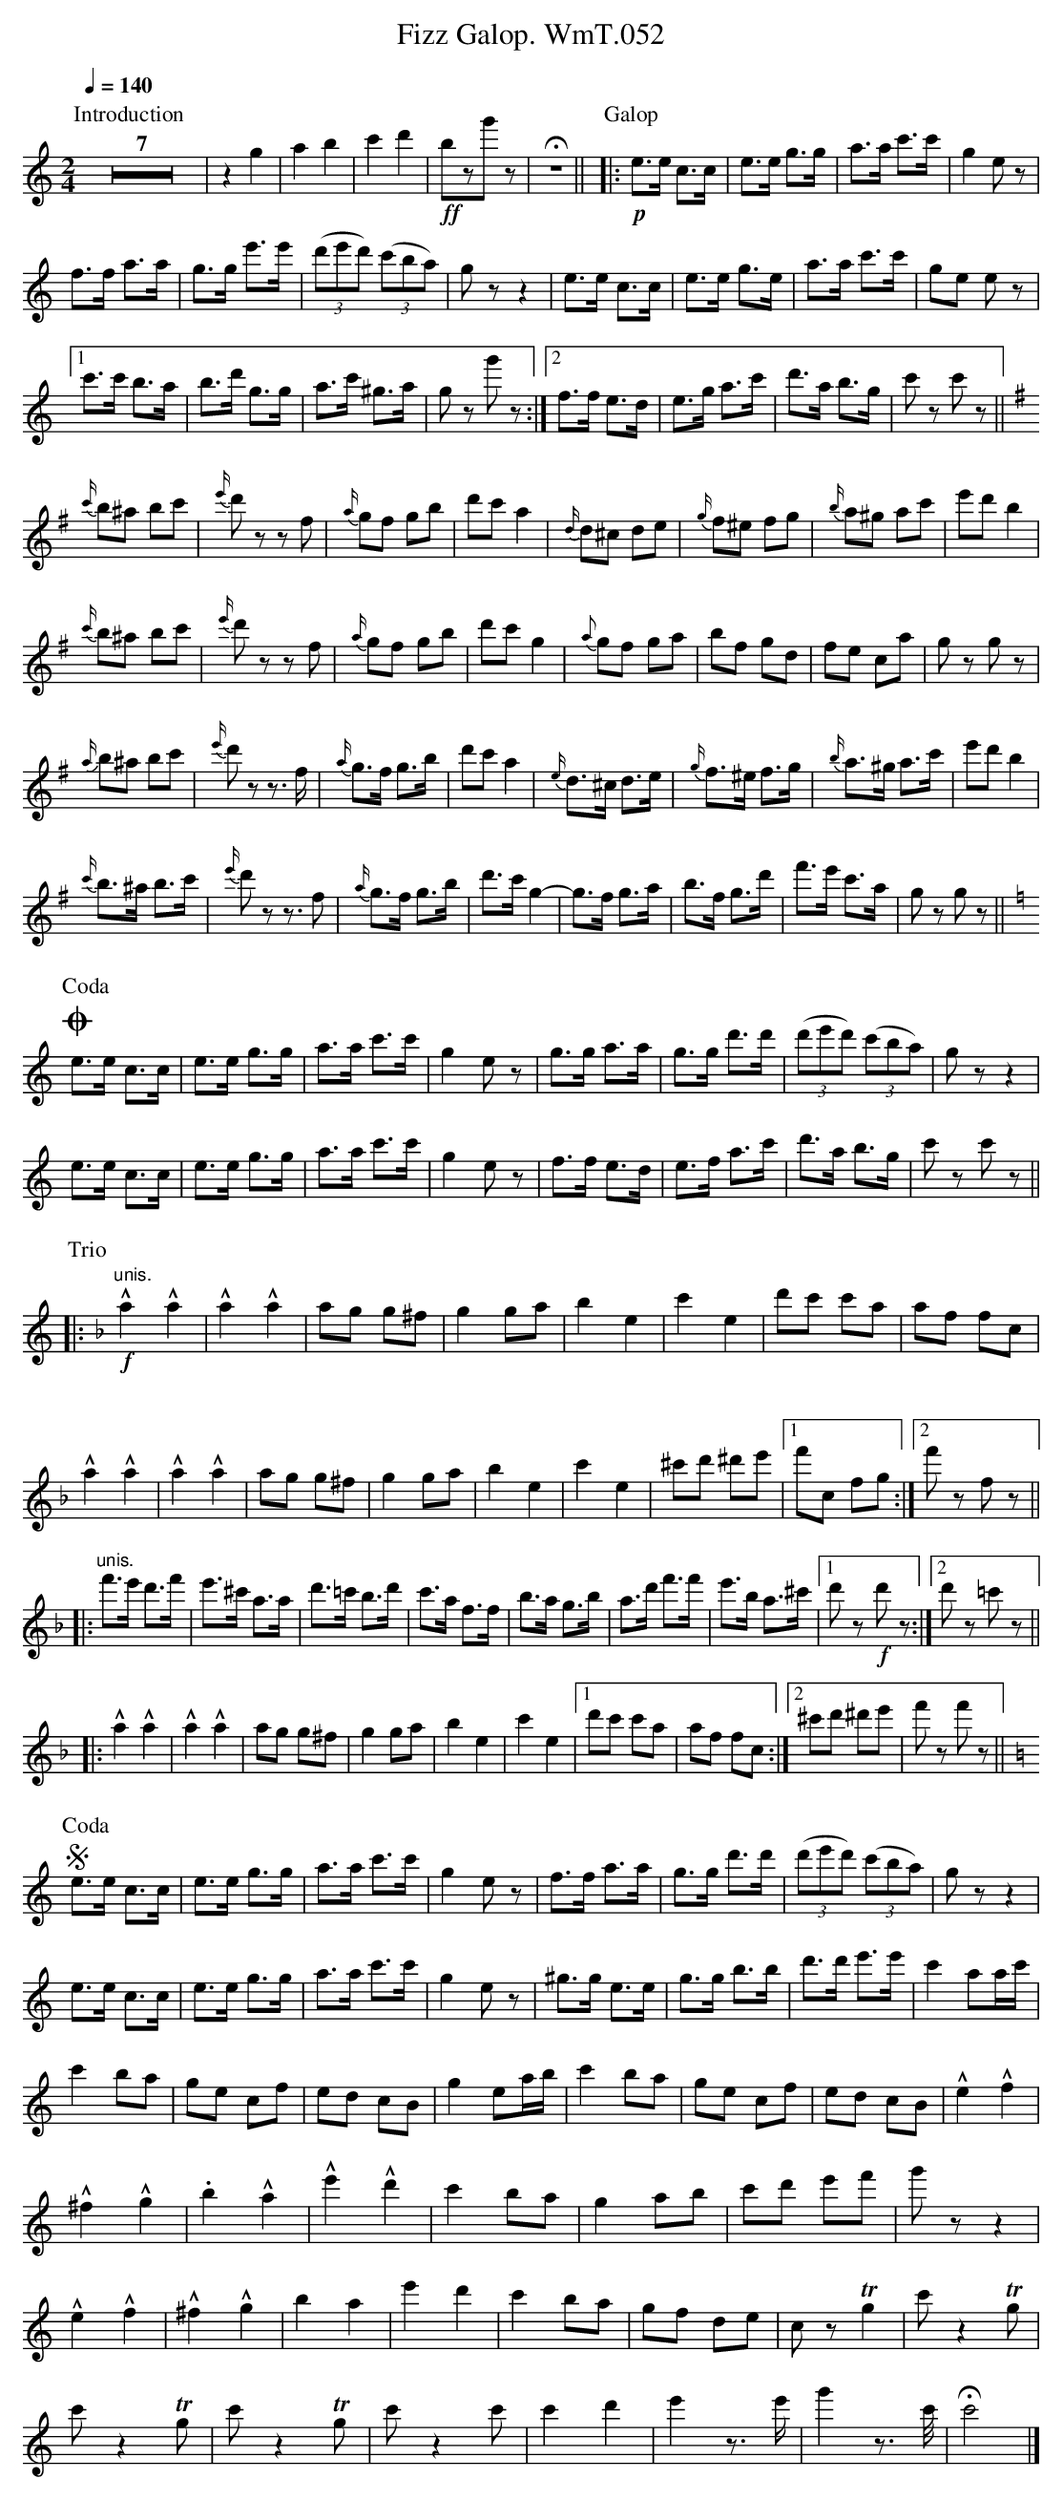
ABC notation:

X:1
T:Fizz Galop. WmT.052
M:2/4
L:1/8
Q:1/4=140
U:m=!^!
K:C
P:Introduction
Z7|z2g2|a2b2|c'2d'2|!ff!bzg'z|HZ||\\
P:Galop
|:!p!e>e c>c|e>e g>g|a>a c'>c'|g2 ez|
f>f a>a|g>g e'>e'|(3(d'e'd') (3(c'ba)|gz z2|\\
e>e c>c|e>e g>e|a>a c'>c'|ge ez|
[1c'>c' b>a|b>d' g>g|a>c' ^g>a|gz g'z:|\\
[2f>f e>d|e>g a>c'|d'>a b>g|c'z c'z||
K:G
{c'/}b^a bc'|{e'/}d'z zf|{a/}gf gb|d'c' a2|\\
{d/}d^c de|{g/}f^e fg|{b/}a^g ac'|e'd' b2|
{c'/}b^a bc'|{e'/}d'z zf|{a/}gf gb|d'c' g2|\\
{a}gf ga|bf gd|fe ca|gz gz|
{a/}b^a bc'|{e'/}d'z z3/f/|{a/}g>f g>b|d'c' a2|\\
{e/}d>^c d>e|{g/}f>^e f>g|{b/}a>^g a>c'|e'd' b2|
{c'/}b>^a b>c'|{e'/}d'z z3/f|{a/}g>f g>b|d'>c' g2-|\\
g>f g>a|b>f g>d'|f'>e' c'>a|gz gz||
K:C
P:Coda
!coda!e>e c>c|e>e g>g|a>a c'>c'|g2 ez|\\
g>g a>a|g>g d'>d'|(3(d'e'd') (3(c'ba)|gz z2|
e>e c>c|e>e g>g|a>a c'>c'|g2 ez|\\
f>f e>d|e>f a>c'|d'>a b>g|c'z c'z||
P:Trio
K:F
|:"^unis."!f!ma2ma2|ma2ma2|ag g^f|g2 ga|\\
b2e2|c'2e2|d'c' c'a|af fc|
ma2ma2|ma2ma2|ag g^f|g2 ga|\\
b2e2|c'2e2|^c'd' ^d'e'|1f'c fg:|2f'z fz||
|:"^unis."f'>e' d'>f'|e'>^c' a>a|d'>=c' b>d'|c'>a f>f|\\
b>a g>b|a>d' f'>f'|e'>b a>^c'|1d'z !f!d'z:|2d'z =c'z||
|:ma2ma2|ma2ma2|ag g^f|g2 ga|b2e2|\\
c'2e2|1d'c' c'a|af fc:|2^c'd' ^d'e'|f'z f'z||
P:Coda
K:C
Se>e c>c|e>e g>g|a>a c'>c'|g2 ez|\\
f>f a>a|g>g d'>d'|(3(d'e'd') (3(c'ba)|gz z2|
e>e c>c|e>e g>g|a>a c'>c'|g2 ez|\\
^g>g e>e|g>g b>b|d'>d' e'>e'|c'2 aa/c'/|
c'2 ba|ge cf|ed cB|g2 ea/b/|\\
c'2 ba|ge cf|ed cB|me2 mf2|
m^f2 mg2|.b2 ma2|me'2 md'2|c'2 ba|\\
g2 ab|c'd' e'f'|g'z z2|
me2 mf2|m^f2 mg2|b2a2|e'2d'2|\\
c'2 ba|gf de|cz Tg2|c'z2 Tg|
c'z2 Tg|c'z2 Tg|c' z2c'|c'2d'2|\\
e'2 z3/e'/|g'2 z3/ c'//|Hc'4|]
